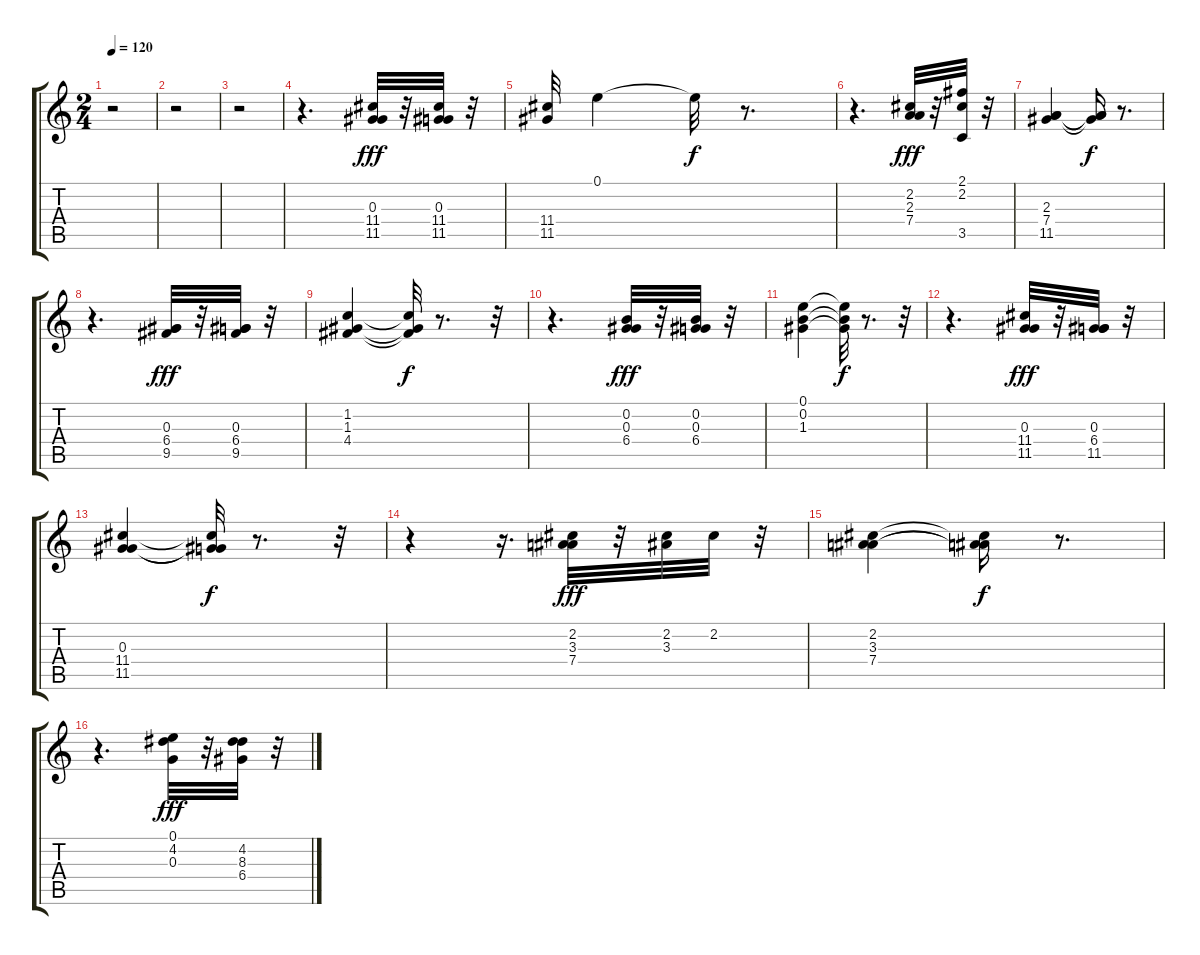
\track "" {instrument electricguitarjazz}
\staff {score tabs}
\tuning (E4 B3 G3 D3 A2 E2) {hide}
\ts (2 4)
\tempo 120
\clef g2
\ks c
r.2{dy fff} |
r.2 |
r.2 |
r.4{d} (0.3 11.4 11.5).32 r.32 (0.3 11.4 11.5).32 r.32 |
(11.4 11.5).32 0.1.4 0.1{t}.32{dy f} r.8{d} |
r.4{d} (2.2 2.3 7.4).32{dy fff} r.32 (2.1 2.2 3.5).32 r.32 |
(2.3 7.4 11.5).4 (2.3{t} 7.4{t} 11.5{t}).16{dy f} r.8{d} |
r.4{d} (0.3 6.4 9.5).32{dy fff} r.32 (0.3 6.4 9.5).32 r.32 |
(1.2 1.3 4.4).4 (1.2{t} 1.3{t} 4.4{t}).32{dy f} r.8{d} r.32 |
r.4{d} (0.2 0.3 6.4).32{dy fff} r.32 (0.2 0.3 6.4).32 r.32 |
(0.1 0.2 1.3).4 (0.1{t} 0.2{t} 1.3{t}).32{dy f} r.8{d} r.32 |
r.4{d} (0.3 11.4 11.5).32{dy fff} r.32 (0.3 6.4 11.5).32 r.32 |
(0.3 11.4 11.5).4 (0.3{t} 11.4{t} 11.5{t}).32{dy f} r.8{d} r.32 |
r.4 r.16{d} (2.2 3.3 7.4).32{dy fff} r.32 (2.2 3.3).32 2.2.32 r.32 |
(2.2 3.3 7.4).4 (2.2{t} 3.3{t} 7.4{t}).16{dy f} r.8{d} |
r.4{d} (0.1 4.2 0.3).32{dy fff} r.32 (4.2 8.3 6.4).32 r.32
